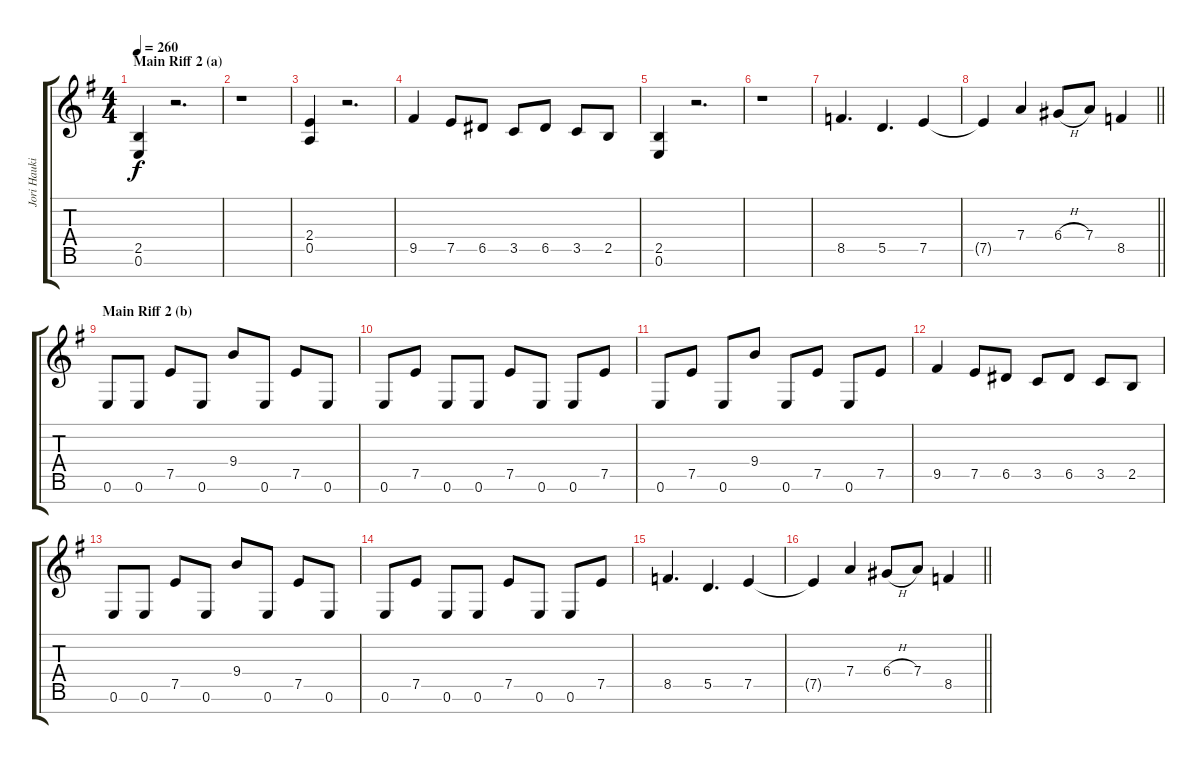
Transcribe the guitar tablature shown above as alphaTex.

\track ("Jori Haukio (guitar)" "Jori Hauki") {instrument distortionguitar}
\staff {score tabs}
\tuning (E4 B3 G3 D3 A2 E2 B1) {hide}
\ts (4 4)
\section ("" "Main Riff 2 (a)")
\tempo 260
\clef g2
\ks eminor
(2.5 0.6).4{dy f} r.2{d} |
r.1 |
(2.4 0.5).4 r.2{d} |
9.5.4 7.5.8 6.5.8 3.5.8 6.5.8 3.5.8 2.5.8 |
(2.5 0.6).4 r.2{d} |
r.1 |
8.5.4{d} 5.5.4{d} 7.5.4 |
\barLineRight lightlight
7.5{t}.4 7.4.4 6.4{h}.8 7.4.8 8.5.4 |
\section ("" "Main Riff 2 (b)")
0.6.8 0.6.8 7.5.8 0.6.8 9.4.8 0.6.8 7.5.8 0.6.8 |
0.6.8 7.5.8 0.6.8 0.6.8 7.5.8 0.6.8 0.6.8 7.5.8 |
0.6.8 7.5.8 0.6.8 9.4.8 0.6.8 7.5.8 0.6.8 7.5.8 |
9.5.4 7.5.8 6.5.8 3.5.8 6.5.8 3.5.8 2.5.8 |
0.6.8 0.6.8 7.5.8 0.6.8 9.4.8 0.6.8 7.5.8 0.6.8 |
0.6.8 7.5.8 0.6.8 0.6.8 7.5.8 0.6.8 0.6.8 7.5.8 |
8.5.4{d} 5.5.4{d} 7.5.4 |
\barLineRight lightlight
7.5{t}.4 7.4.4 6.4{h}.8 7.4.8 8.5.4
